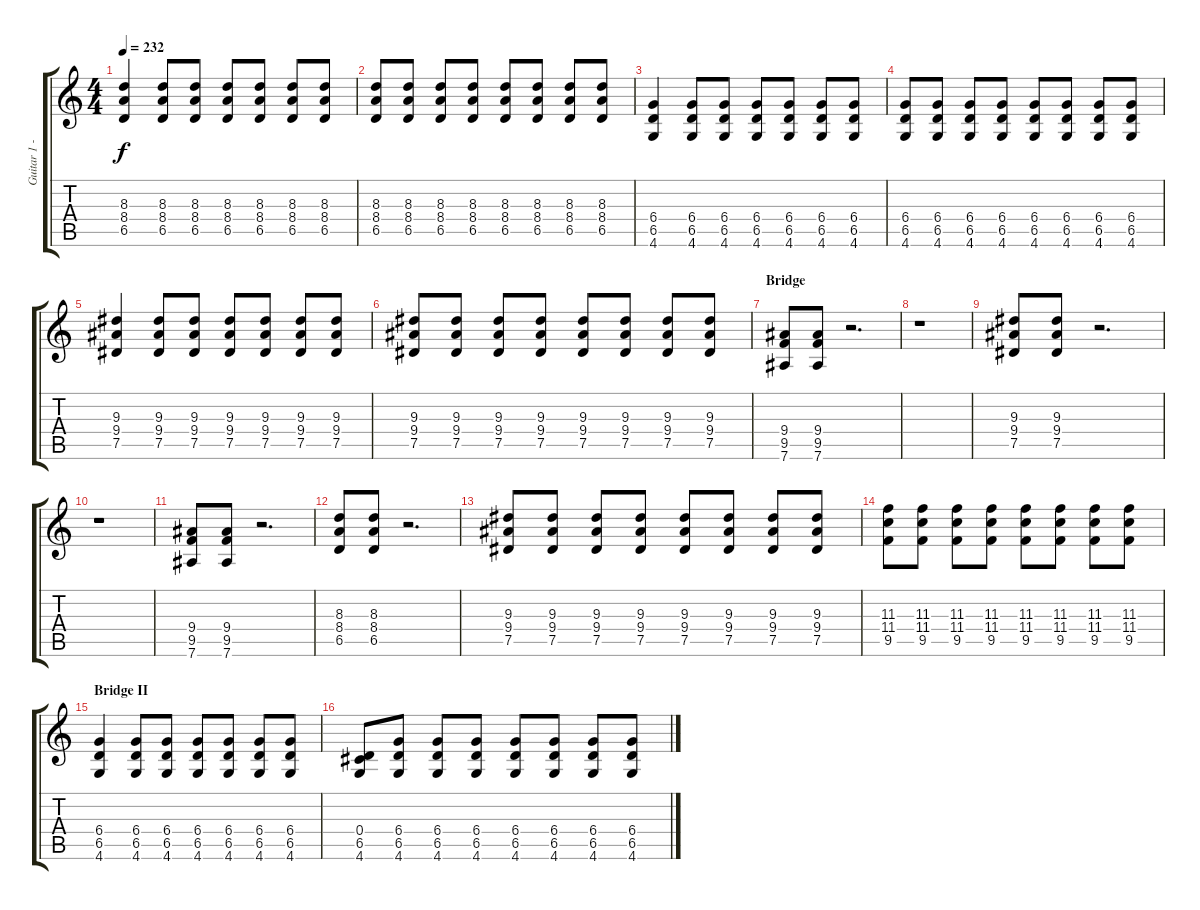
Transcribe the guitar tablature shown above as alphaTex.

\track ("Guitar 1 - Mathias" "Guitar 1 -") {instrument distortionguitar}
\staff {score tabs}
\tuning (Eb4 Bb3 Gb3 Db3 Ab2 Eb2) {hide}
\ts (4 4)
\tempo 232
\clef g2
\ks c
(8.3 8.4 6.5).4{dy f} (8.3 8.4 6.5).8 (8.3 8.4 6.5).8 (8.3 8.4 6.5).8 (8.3 8.4 6.5).8 (8.3 8.4 6.5).8 (8.3 8.4 6.5).8 |
(8.3 8.4 6.5).8 (8.3 8.4 6.5).8 (8.3 8.4 6.5).8 (8.3 8.4 6.5).8 (8.3 8.4 6.5).8 (8.3 8.4 6.5).8 (8.3 8.4 6.5).8 (8.3 8.4 6.5).8 |
(6.4 6.5 4.6).4 (6.4 6.5 4.6).8 (6.4 6.5 4.6).8 (6.4 6.5 4.6).8 (6.4 6.5 4.6).8 (6.4 6.5 4.6).8 (6.4 6.5 4.6).8 |
(6.4 6.5 4.6).8 (6.4 6.5 4.6).8 (6.4 6.5 4.6).8 (6.4 6.5 4.6).8 (6.4 6.5 4.6).8 (6.4 6.5 4.6).8 (6.4 6.5 4.6).8 (6.4 6.5 4.6).8 |
(9.3 9.4 7.5).4 (9.3 9.4 7.5).8 (9.3 9.4 7.5).8 (9.3 9.4 7.5).8 (9.3 9.4 7.5).8 (9.3 9.4 7.5).8 (9.3 9.4 7.5).8 |
(9.3 9.4 7.5).8 (9.3 9.4 7.5).8 (9.3 9.4 7.5).8 (9.3 9.4 7.5).8 (9.3 9.4 7.5).8 (9.3 9.4 7.5).8 (9.3 9.4 7.5).8 (9.3 9.4 7.5).8 |
\section ("" "Bridge")
(9.4 9.5 7.6).8 (9.4 9.5 7.6).8 r.2{d} |
r.1 |
(9.3 9.4 7.5).8 (9.3 9.4 7.5).8 r.2{d} |
r.1 |
(9.4 9.5 7.6).8 (9.4 9.5 7.6).8 r.2{d} |
(8.3 8.4 6.5).8 (8.3 8.4 6.5).8 r.2{d} |
(9.3 9.4 7.5).8 (9.3 9.4 7.5).8 (9.3 9.4 7.5).8 (9.3 9.4 7.5).8 (9.3 9.4 7.5).8 (9.3 9.4 7.5).8 (9.3 9.4 7.5).8 (9.3 9.4 7.5).8 |
(11.3 11.4 9.5).8 (11.3 11.4 9.5).8 (11.3 11.4 9.5).8 (11.3 11.4 9.5).8 (11.3 11.4 9.5).8 (11.3 11.4 9.5).8 (11.3 11.4 9.5).8 (11.3 11.4 9.5).8 |
\section ("" "Bridge II")
(6.4 6.5 4.6).4 (6.4 6.5 4.6).8 (6.4 6.5 4.6).8 (6.4 6.5 4.6).8 (6.4 6.5 4.6).8 (6.4 6.5 4.6).8 (6.4 6.5 4.6).8 |
(0.4 6.5 4.6).8 (6.4 6.5 4.6).8 (6.4 6.5 4.6).8 (6.4 6.5 4.6).8 (6.4 6.5 4.6).8 (6.4 6.5 4.6).8 (6.4 6.5 4.6).8 (6.4 6.5 4.6).8
